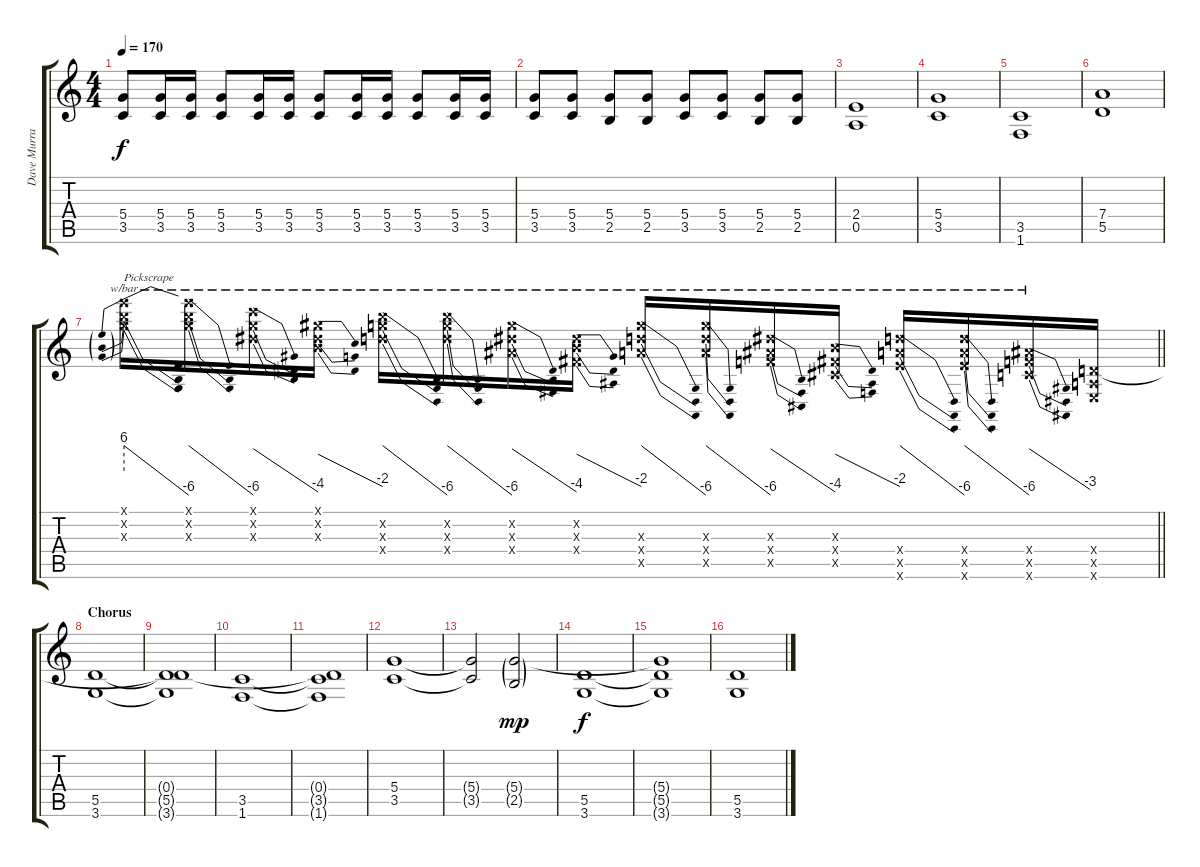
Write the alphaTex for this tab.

\track ("Dave Murray" "Dave Murra") {instrument overdrivenguitar}
\staff {score tabs}
\tuning (E4 B3 G3 D3 A2 E2) {hide}
\ts (4 4)
\tempo 170
\clef g2
\ks c
(5.4 3.5).8{dy f} (5.4 3.5).16 (5.4 3.5).16 (5.4 3.5).8 (5.4 3.5).16 (5.4 3.5).16 (5.4 3.5).8 (5.4 3.5).16 (5.4 3.5).16 (5.4 3.5).8 (5.4 3.5).16 (5.4 3.5).16 |
(5.4 3.5).8 (5.4 3.5).8 (5.4 2.5).8 (5.4 2.5).8 (5.4 3.5).8 (5.4 3.5).8 (5.4 2.5).8 (5.4 2.5).8 |
(2.4 0.5).1 |
(5.4 3.5).1 |
(3.5 1.6).1 |
(7.4 5.5).1 |
\barLineRight lightlight
(0.1{x} 0.2{x} 0.3{x}).16{tbe (predivedive default 0 24 60 -24) txt "Pickscrape"} (0.1{x} 0.2{x} 0.3{x}).16{tbe (dive default 0 24 60 -24)} (0.1{x} 0.2{x} 0.3{x}).16{tbe (dive default 0 16 60 -16)} (0.1{x} 0.2{x} 0.3{x}).16{tbe (dive default 0 8 60 -8)} (0.2{x} 0.3{x} 0.4{x}).16{tbe (dive default 0 24 60 -24)} (0.2{x} 0.3{x} 0.4{x}).16{tbe (dive default 0 24 60 -24)} (0.2{x} 0.3{x} 0.4{x}).16{tbe (dive default 0 16 60 -16)} (0.2{x} 0.3{x} 0.4{x}).16{tbe (dive default 0 8 60 -8)} (0.3{x} 0.4{x} 0.5{x}).16{tbe (dive default 0 24 60 -24)} (0.3{x} 0.4{x} 0.5{x}).16{tbe (dive default 0 24 60 -24)} (0.3{x} 0.4{x} 0.5{x}).16{tbe (dive default 0 16 60 -16)} (0.3{x} 0.4{x} 0.5{x}).16{tbe (dive default 0 8 60 -8)} (0.4{x} 0.5{x} 0.6{x}).16{tbe (dive default 0 24 60 -24)} (0.4{x} 0.5{x} 0.6{x}).16{tbe (dive default 0 24 60 -24)} (0.4{x} 0.5{x} 0.6{x}).16{tbe (dive default 0 16 60 -12)} (0.4{x} 0.5{x} 0.6{x}).16 |
\section ("" "Chorus")
(5.5 3.6).1 |
(0.4{t} 5.5{t} 3.6{t}).1 |
(3.5 1.6).1 |
(0.4{t} 3.5{t} 1.6{t}).1 |
(5.4 3.5).1 |
(5.4{t} 3.5{t}).2 (5.4{g} 2.5{g}).2{dy mp} |
(5.5 3.6).1{dy f} |
(5.4{t} 5.5{t} 3.6{t}).1 |
(5.5 3.6).1
